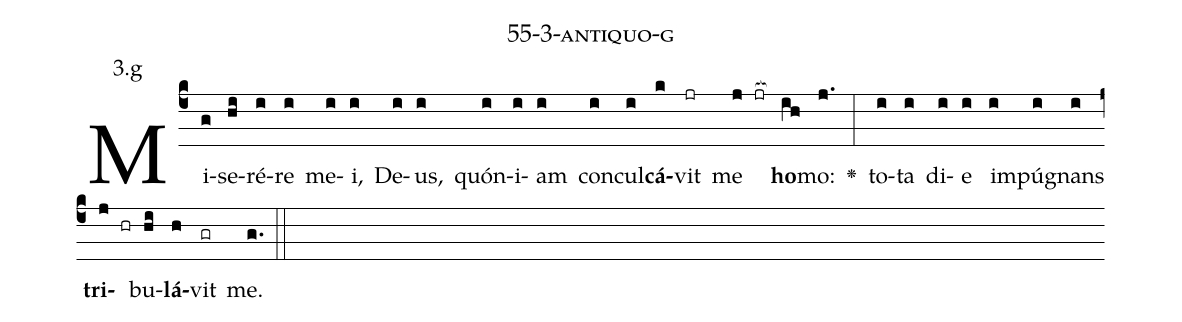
name: 55-3-antiquo-g;
annotation: 3.g;
%%
(c4)Mi(g)se(hi)ré(i)re(i) me(i)i,(i) De(i)us,(i) quón(i)i(i)am(i) con(i)cul(i)<b>cá</b>(k)vit(jr) me(j jr[ocb:1{]) <b>ho</b>(ih[ocb:0}])mo:(j.) <v>\greheightstar</v>(:) to(i)ta(i) di(i)e(i) im(i)pú(i)gnans(i) <b>tri</b>(j hr)bu(hi)<b>lá</b>(h)vit(gr) me.(g.) (::)


%E(i) u(i) o(j) u(hi) a(h) e.(g.) (::)
